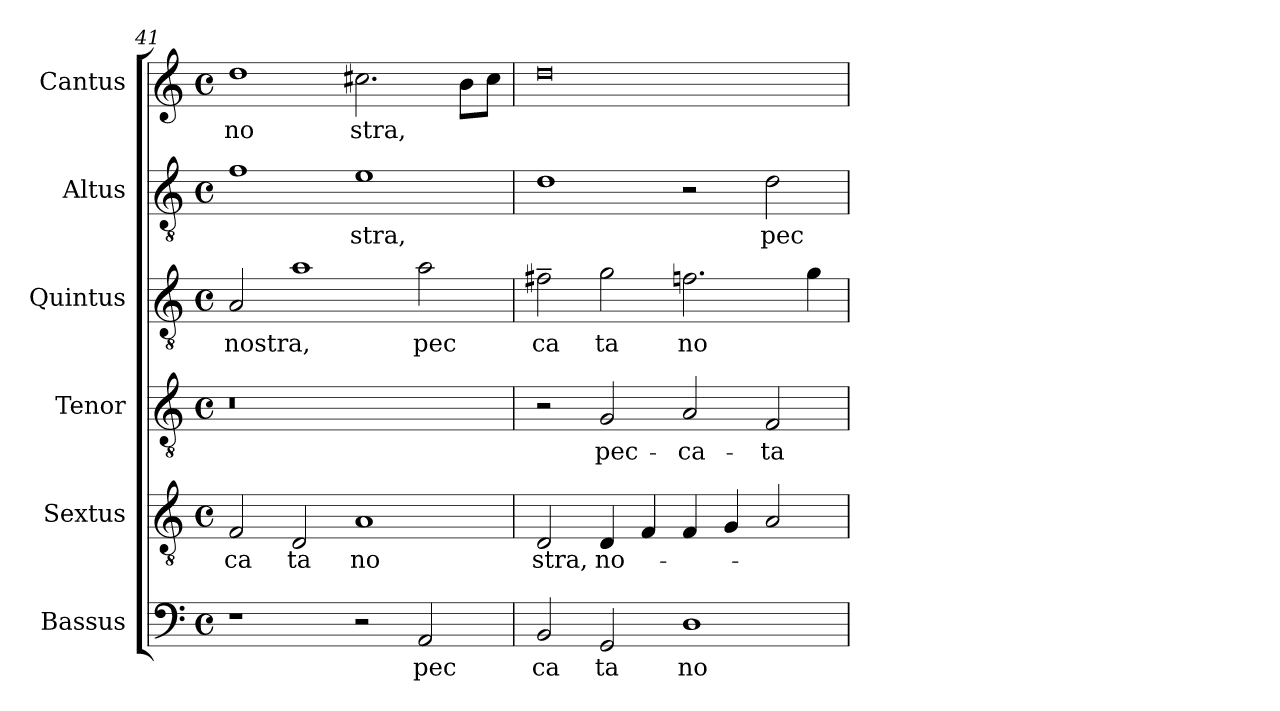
**kern	**text	**kern	**text	**kern	**text	**kern	**text	**kern	**text	**kern	**text
*part6	*part6	*part5	*part5	*part4	*part4	*part3	*part3	*part2	*part2	*part1	*part1
*staff6	*staff6	*staff5	*staff5	*staff4	*staff4	*staff3	*staff3	*staff2	*staff2	*staff1	*staff1
*I"Bassus	*	*I"Sextus	*	*I"Tenor	*	*I"Quintus	*	*I"Altus	*	*I"Cantus	*
*clefF4	*	*clefGv2	*	*clefGv2	*	*clefGv2	*	*clefGv2	*	*clefG2	*
*M4/4	*	*M4/4	*	*M4/4	*	*M4/4	*	*M4/4	*	*M4/4	*
*met(c)	*	*met(c)	*	*met(c)	*	*met(c)	*	*met(c)	*	*met(c)	*
=41	=41	=41	=41	=41	=41	=41	=41	=41	=41	=41	=41
!	!	!	!LO:LY:b:cj	!	!	!	!LO:LY:b	!	!	!	!LO:LY:b:cj
1r	.	2F/	ca	0r	.	2A/	nostra,	1f	.	1dd	no
!	!	!	!LO:LY:b:cj	!	!	!	!	!	!	!	!
.	.	2D/	ta	.	.	1a	.	.	.	.	.
!	!	!	!LO:LY:b:cj	!	!	!	!	!	!LO:LY:b	!	!LO:LY:b
2r	.	1A	no	.	.	.	.	1e	-stra,	2.cc#X\	stra,
!	!LO:LY:b:cj	!	!	!	!	!	!LO:LY:b:cj	!	!	!	!
2AA/	pec	.	.	.	.	2a\	pec	.	.	.	.
.	.	.	.	.	.	.	.	.	.	8b\L	.
.	.	.	.	.	.	.	.	.	.	8cc#\J	.
!!LO:LB:g=z
=42	=42	=42	=42	=42	=42	=42	=42	=42	=42	=42	=42
!	!LO:LY:b:cj	!	!LO:LY:b:cj	!	!	!	!LO:LY:b:cj	!	!	!	!
2BB/	ca	2D/	stra,	2r	.	2f#X~>\	ca	1d	.	0dd	.
!	!LO:LY:b:cj	!	!LO:LY:b:cj	!	!LO:LY:b:cj	!	!LO:LY:b:cj	!	!	!	!
2GG/	ta	4D/	no-	2G/	pec-	2g\	ta	.	.	.	.
.	.	4F/	.	.	.	.	.	.	.	.	.
!	!LO:LY:b:cj	!	!	!	!LO:LY:b:cj	!	!LO:LY:b:cj	!	!	!	!
1D	no	4F/	.	2A/	-ca-	2.fn\	no	2r	.	.	.
.	.	4G/	.	.	.	.	.	.	.	.	.
!	!	!	!	!	!LO:LY:b:cj	!	!	!	!LO:LY:b:cj	!	!
.	.	2A/	.	2F/	-ta	.	.	2d\	pec-	.	.
.	.	.	.	.	.	4g\	.	.	.	.	.
=	=	=	=	=	=	=	=	=	=	=	=
*-	*-	*-	*-	*-	*-	*-	*-	*-	*-	*-	*-
